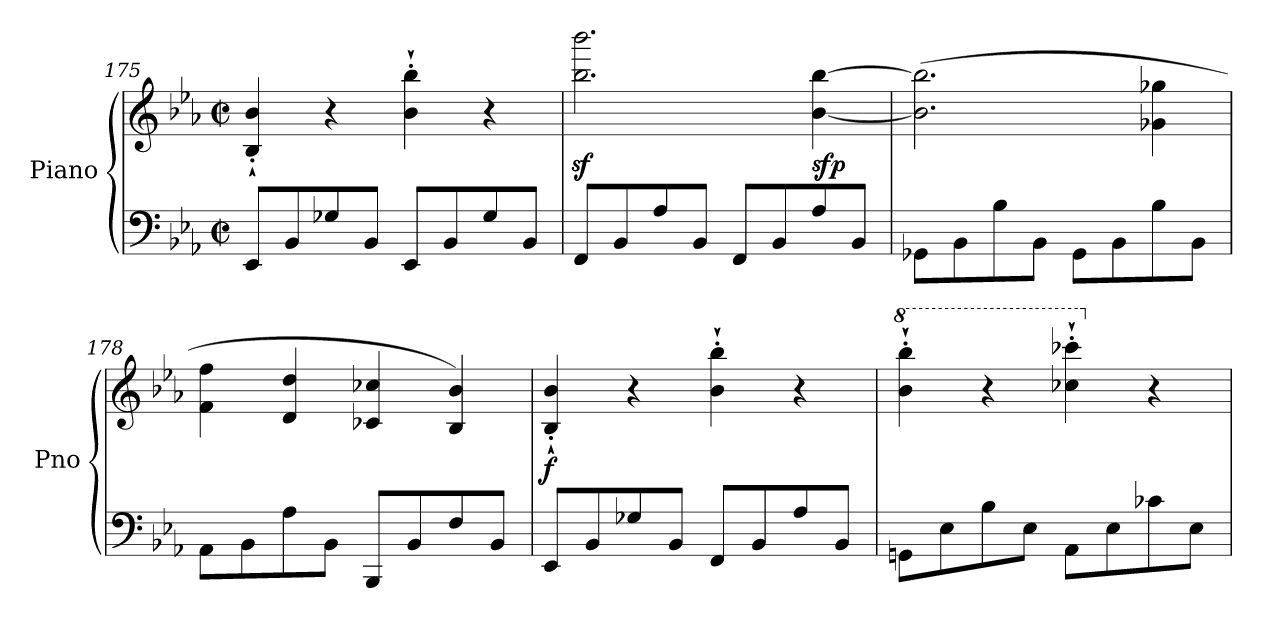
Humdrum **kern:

**kern	**kern	**dynam
*part1	*part1	*part1
*staff2	*staff1	*staff1/2
*I"Piano	*	*
*I'Pno	*	*
*clefF4	*clefG2	*
*k[b-e-a-]	*k[b-e-a-]	*
*M4/4	*M4/4	*
*met(c|)	*met(c|)	*
=175	=175	=175
!	!	!LO:DY:b
8EE-/L	4B-/`' 4b-/`'	other-dynamics
8BB-/	.	.
8G-X/	4r	.
8BB-/J	.	.
8EE-/L	4b-\`' 4bb-\`'	.
8BB-/	.	.
8G-/	4r	.
8BB-/J	.	.
=176	=176	=176
8FF/L	2.bb-\z< 2.bbb-\z<	.
8BB-/	.	.
8A-/	.	.
8BB-/J	.	.
8FF/L	.	.
8BB-/	.	.
!	!	!LO:DY:b
8A-/	[4b-\ [4bb-\	sfp
8BB-/J	.	.
!!LO:LB:g=z
=177	=177	=177
8GG-X\L	(2.b-\] 2.bb-\]	.
8BB-\	.	.
8B-\	.	.
8BB-\J	.	.
8GG-\L	.	.
8BB-\	.	.
8B-\	4g-X\ 4gg-X\	.
8BB-\J	.	.
=178	=178	=178
8AA-\L	4f\ 4ff\	.
8BB-\	.	.
8A-\	4d/ 4dd/	.
8BB-\J	.	.
8BBB-/L	4c-X/ 4cc-X/	.
8BB-/	.	.
8F/	4B-/ 4b-/)	.
8BB-/J	.	.
=179	=179	=179
!	!	!LO:DY:b
8EE-/L	4B-/`' 4b-/`'	f
8BB-/	.	.
8G-X/	4r	.
8BB-/J	.	.
8FF/L	4b-\`' 4bb-\`'	.
8BB-/	.	.
8A-/	4r	.
8BB-/J	.	.
=180	=180	=180
*	*8va	*
8GGn\L	4bb-\`' 4bbb-\`'	.
8E-\	.	.
8B-\	4r	.
8E-\J	.	.
8AA-\L	4ccc-X\`' 4cccc-X\`'	.
8E-\	.	.
*	*X8va	*
8c-X\	4r	.
8E-\J	.	.
=	=	=
*-	*-	*-
